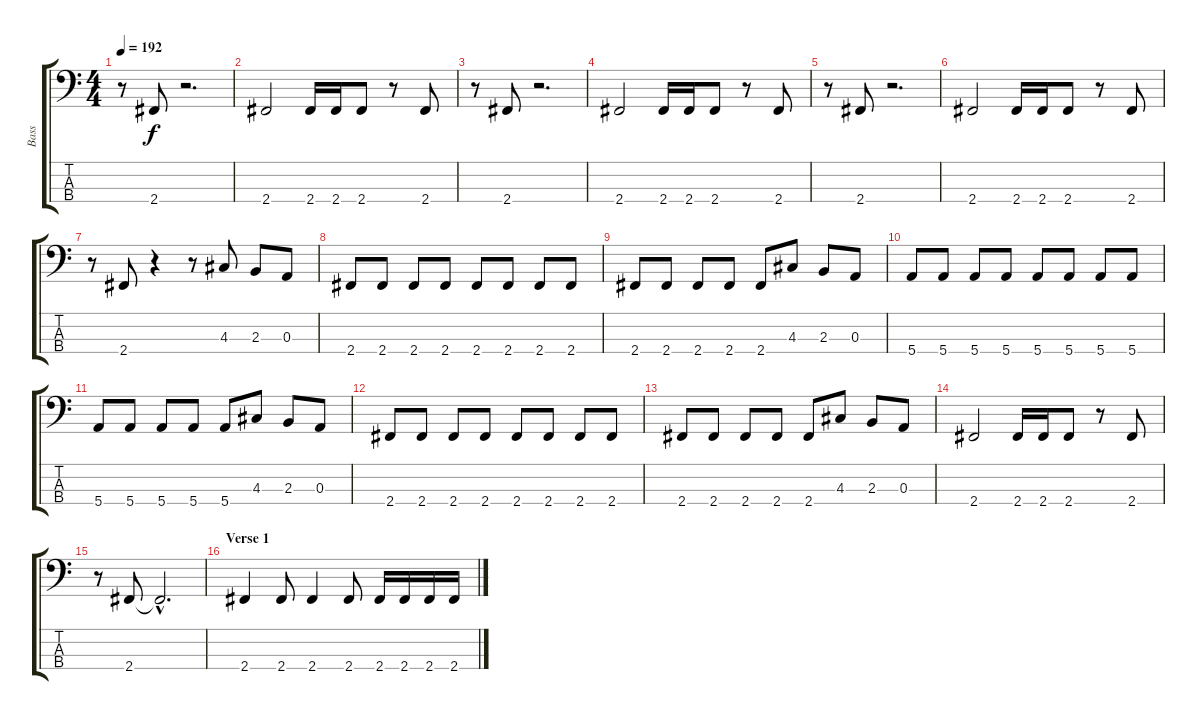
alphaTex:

\track ("Bass" "Bass") {instrument electricbasspick}
\staff {score tabs}
\tuning (G2 D2 A1 E1) {hide}
\ts (4 4)
\tempo 192
\clef f4
\ks c
r.8{dy f} 2.4.8 r.2{d} |
2.4.2 2.4.16 2.4.16 2.4.8 r.8 2.4.8 |
r.8 2.4.8 r.2{d} |
2.4.2 2.4.16 2.4.16 2.4.8 r.8 2.4.8 |
r.8 2.4.8 r.2{d} |
2.4.2 2.4.16 2.4.16 2.4.8 r.8 2.4.8 |
r.8 2.4.8 r.4 r.8 4.3.8 2.3.8 0.3.8 |
2.4.8 2.4.8 2.4.8 2.4.8 2.4.8 2.4.8 2.4.8 2.4.8 |
2.4.8 2.4.8 2.4.8 2.4.8 2.4.8 4.3.8 2.3.8 0.3.8 |
5.4.8 5.4.8 5.4.8 5.4.8 5.4.8 5.4.8 5.4.8 5.4.8 |
5.4.8 5.4.8 5.4.8 5.4.8 5.4.8 4.3.8 2.3.8 0.3.8 |
2.4.8 2.4.8 2.4.8 2.4.8 2.4.8 2.4.8 2.4.8 2.4.8 |
2.4.8 2.4.8 2.4.8 2.4.8 2.4.8 4.3.8 2.3.8 0.3.8 |
2.4.2 2.4.16 2.4.16 2.4.8 r.8 2.4.8 |
r.8 2.4.8 2.4{hac t}.2{d} |
\section ("" "Verse 1")
2.4.4 2.4.8 2.4.4 2.4.8 2.4.16 2.4.16 2.4.16 2.4.16
